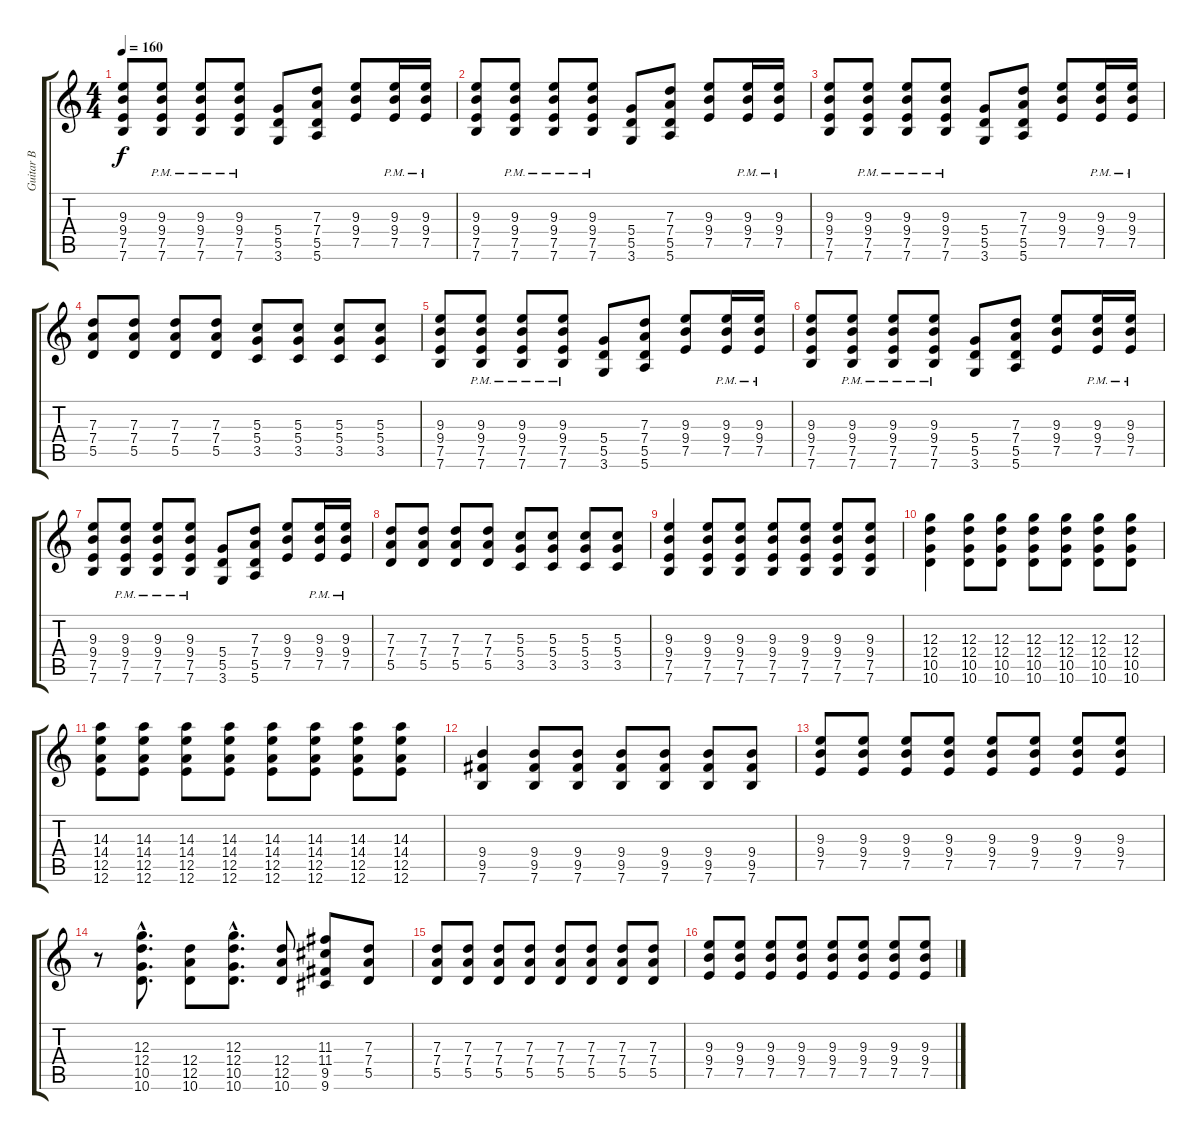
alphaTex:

\track ("Guitar B" "Guitar B") {instrument distortionguitar}
\staff {score tabs}
\tuning (E4 B3 G3 D3 A2 E2) {hide}
\ts (4 4)
\tempo 160
\clef g2
\ks c
(9.3 9.4 7.5 7.6).8{dy f} (9.3{pm} 9.4{pm} 7.5{pm} 7.6{pm}).8 (9.3{pm} 9.4{pm} 7.5{pm} 7.6{pm}).8 (9.3{pm} 9.4{pm} 7.5{pm} 7.6{pm}).8 (5.4 5.5 3.6).8 (7.3 7.4 5.5 5.6).8 (9.3 9.4 7.5).8 (9.3{pm} 9.4{pm} 7.5{pm}).16 (9.3{pm} 9.4{pm} 7.5{pm}).16 |
(9.3 9.4 7.5 7.6).8 (9.3{pm} 9.4{pm} 7.5{pm} 7.6{pm}).8 (9.3{pm} 9.4{pm} 7.5{pm} 7.6{pm}).8 (9.3{pm} 9.4{pm} 7.5{pm} 7.6{pm}).8 (5.4 5.5 3.6).8 (7.3 7.4 5.5 5.6).8 (9.3 9.4 7.5).8 (9.3{pm} 9.4{pm} 7.5{pm}).16 (9.3{pm} 9.4{pm} 7.5{pm}).16 |
(9.3 9.4 7.5 7.6).8 (9.3{pm} 9.4{pm} 7.5{pm} 7.6{pm}).8 (9.3{pm} 9.4{pm} 7.5{pm} 7.6{pm}).8 (9.3{pm} 9.4{pm} 7.5{pm} 7.6{pm}).8 (5.4 5.5 3.6).8 (7.3 7.4 5.5 5.6).8 (9.3 9.4 7.5).8 (9.3{pm} 9.4{pm} 7.5{pm}).16 (9.3{pm} 9.4{pm} 7.5{pm}).16 |
(7.3 7.4 5.5).8 (7.3 7.4 5.5).8 (7.3 7.4 5.5).8 (7.3 7.4 5.5).8 (5.3 5.4 3.5).8 (5.3 5.4 3.5).8 (5.3 5.4 3.5).8 (5.3 5.4 3.5).8 |
(9.3 9.4 7.5 7.6).8 (9.3{pm} 9.4{pm} 7.5{pm} 7.6{pm}).8 (9.3{pm} 9.4{pm} 7.5{pm} 7.6{pm}).8 (9.3{pm} 9.4{pm} 7.5{pm} 7.6{pm}).8 (5.4 5.5 3.6).8 (7.3 7.4 5.5 5.6).8 (9.3 9.4 7.5).8 (9.3{pm} 9.4{pm} 7.5{pm}).16 (9.3{pm} 9.4{pm} 7.5{pm}).16 |
(9.3 9.4 7.5 7.6).8 (9.3{pm} 9.4{pm} 7.5{pm} 7.6{pm}).8 (9.3{pm} 9.4{pm} 7.5{pm} 7.6{pm}).8 (9.3{pm} 9.4{pm} 7.5{pm} 7.6{pm}).8 (5.4 5.5 3.6).8 (7.3 7.4 5.5 5.6).8 (9.3 9.4 7.5).8 (9.3{pm} 9.4{pm} 7.5{pm}).16 (9.3{pm} 9.4{pm} 7.5{pm}).16 |
(9.3 9.4 7.5 7.6).8 (9.3{pm} 9.4{pm} 7.5{pm} 7.6{pm}).8 (9.3{pm} 9.4{pm} 7.5{pm} 7.6{pm}).8 (9.3{pm} 9.4{pm} 7.5{pm} 7.6{pm}).8 (5.4 5.5 3.6).8 (7.3 7.4 5.5 5.6).8 (9.3 9.4 7.5).8 (9.3{pm} 9.4{pm} 7.5{pm}).16 (9.3{pm} 9.4{pm} 7.5{pm}).16 |
(7.3 7.4 5.5).8 (7.3 7.4 5.5).8 (7.3 7.4 5.5).8 (7.3 7.4 5.5).8 (5.3 5.4 3.5).8 (5.3 5.4 3.5).8 (5.3 5.4 3.5).8 (5.3 5.4 3.5).8 |
(9.3 9.4 7.5 7.6).4 (9.3 9.4 7.5 7.6).8 (9.3 9.4 7.5 7.6).8 (9.3 9.4 7.5 7.6).8 (9.3 9.4 7.5 7.6).8 (9.3 9.4 7.5 7.6).8 (9.3 9.4 7.5 7.6).8 |
(12.3 12.4 10.5 10.6).4 (12.3 12.4 10.5 10.6).8 (12.3 12.4 10.5 10.6).8 (12.3 12.4 10.5 10.6).8 (12.3 12.4 10.5 10.6).8 (12.3 12.4 10.5 10.6).8 (12.3 12.4 10.5 10.6).8 |
(14.3 14.4 12.5 12.6).8 (14.3 14.4 12.5 12.6).8 (14.3 14.4 12.5 12.6).8 (14.3 14.4 12.5 12.6).8 (14.3 14.4 12.5 12.6).8 (14.3 14.4 12.5 12.6).8 (14.3 14.4 12.5 12.6).8 (14.3 14.4 12.5 12.6).8 |
(9.4 9.5 7.6).4 (9.4 9.5 7.6).8 (9.4 9.5 7.6).8 (9.4 9.5 7.6).8 (9.4 9.5 7.6).8 (9.4 9.5 7.6).8 (9.4 9.5 7.6).8 |
(9.3 9.4 7.5).8 (9.3 9.4 7.5).8 (9.3 9.4 7.5).8 (9.3 9.4 7.5).8 (9.3 9.4 7.5).8 (9.3 9.4 7.5).8 (9.3 9.4 7.5).8 (9.3 9.4 7.5).8 |
r.8 (12.3{hac} 12.4{hac} 10.5{hac} 10.6{hac}).8{d} (12.4 12.5 10.6).8 (12.3{hac} 12.4{hac} 10.5{hac} 10.6{hac}).8{d} (12.4 12.5 10.6).8 (11.3 11.4 9.5 9.6).8 (7.3 7.4 5.5).8 |
(7.3 7.4 5.5).8 (7.3 7.4 5.5).8 (7.3 7.4 5.5).8 (7.3 7.4 5.5).8 (7.3 7.4 5.5).8 (7.3 7.4 5.5).8 (7.3 7.4 5.5).8 (7.3 7.4 5.5).8 |
(9.3 9.4 7.5).8 (9.3 9.4 7.5).8 (9.3 9.4 7.5).8 (9.3 9.4 7.5).8 (9.3 9.4 7.5).8 (9.3 9.4 7.5).8 (9.3 9.4 7.5).8 (9.3 9.4 7.5).8
